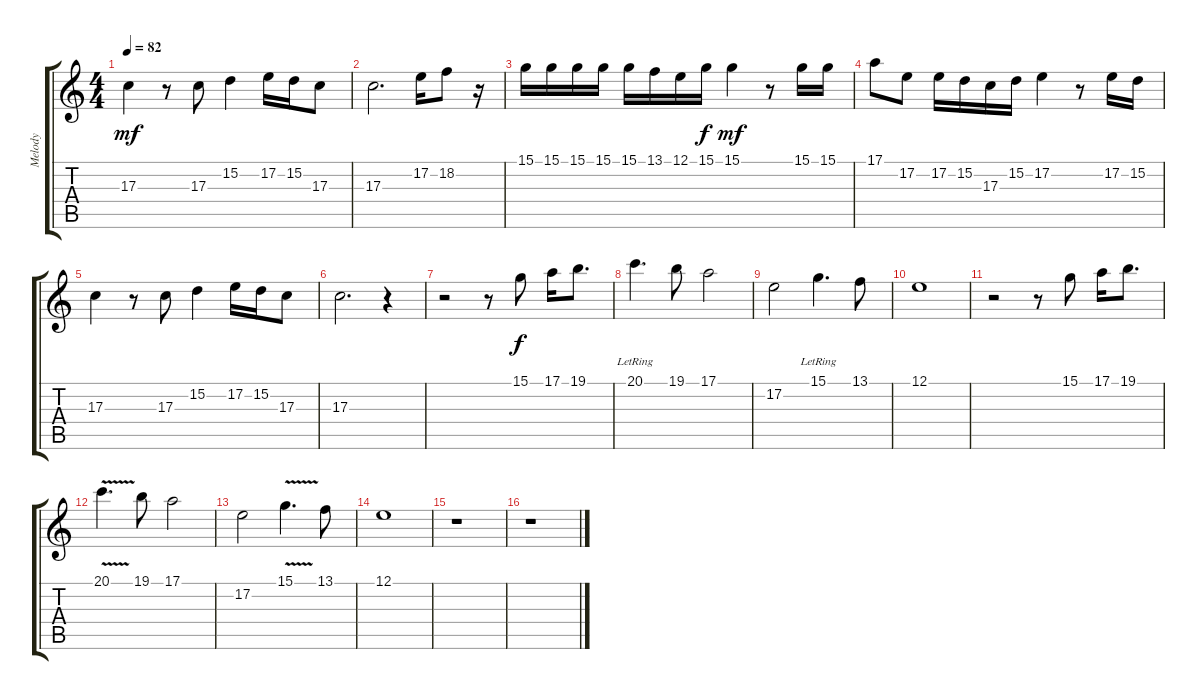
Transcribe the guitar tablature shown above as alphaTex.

\track ("Melody" "Melody") {instrument flute}
\staff {score tabs}
\tuning (E4 B3 G3 D3 A2 E2) {hide}
\ts (4 4)
\tempo 82
\clef g2
\ks c
17.3.4{dy mf} r.8 17.3.8 15.2.4 17.2.16 15.2.16 17.3.8 |
17.3.2{d} 17.2.16 18.2.8 r.16 |
15.1.16 15.1.16 15.1.16 15.1.16 15.1.16 13.1.16 12.1.16 15.1.16{dy f} 15.1.4{dy mf} r.8 15.1.16 15.1.16 |
17.1.8 17.2.8 17.2.16 15.2.16 17.3.16 15.2.16 17.2.4 r.8 17.2.16 15.2.16 |
17.3.4 r.8 17.3.8 15.2.4 17.2.16 15.2.16 17.3.8 |
17.3.2{d} r.4 |
r.2 r.8 15.1.8{dy f} 17.1.16 19.1.8{d} |
20.1{lr}.4{d} 19.1.8 17.1.2 |
17.2.2 15.1{lr}.4{d} 13.1.8 |
12.1.1 |
r.2 r.8 15.1.8 17.1.16 19.1.8{d} |
20.1{v}.4{d} 19.1.8 17.1.2 |
17.2.2 15.1{v}.4{d} 13.1.8 |
12.1.1 |
r.1 |
r.1
